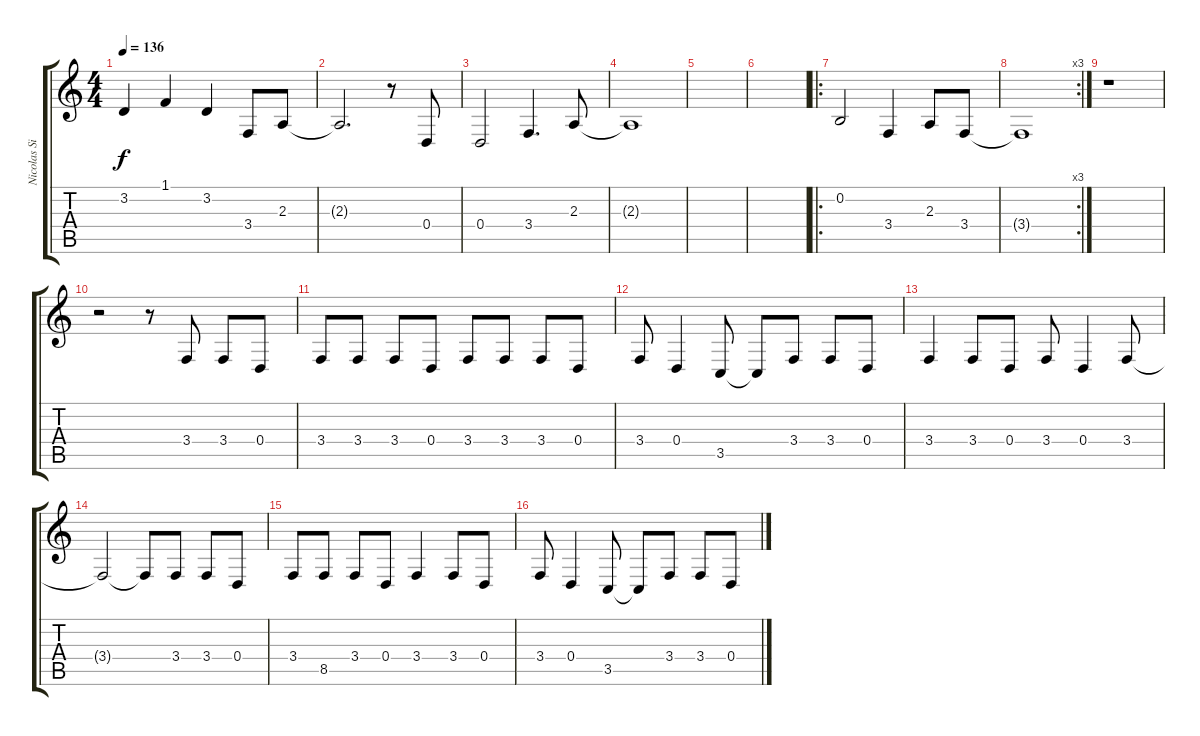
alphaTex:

\track ("Nicolas Sirkis" "Nicolas Si") {instrument oboe}
\staff {score tabs}
\tuning (E4 B3 G3 D3 A2 E2) {hide}
\ts (4 4)
\tempo 136
\clef g2
\ks c
3.2.4{dy f} 1.1.4 3.2.4 3.4.8 2.3.8 |
2.3{t}.2{d} r.8 0.4.8 |
0.4.2 3.4.4{d} 2.3.8 |
2.3{t}.1 |
|
|
\ro
0.2.2 3.4.4 2.3.8 3.4.8 |
\rc 3
3.4{t}.1 |
r.1 |
r.2 r.8 3.4.8 3.4.8 0.4.8 |
3.4.8 3.4.8 3.4.8 0.4.8 3.4.8 3.4.8 3.4.8 0.4.8 |
3.4.8 0.4.4 3.5.8 3.5{t}.8 3.4.8 3.4.8 0.4.8 |
3.4.4 3.4.8 0.4.8 3.4.8 0.4.4 3.4.8 |
3.4{t}.2 3.4{t}.8 3.4.8 3.4.8 0.4.8 |
3.4.8 8.5.8 3.4.8 0.4.8 3.4.4 3.4.8 0.4.8 |
3.4.8 0.4.4 3.5.8 3.5{t}.8 3.4.8 3.4.8 0.4.8
